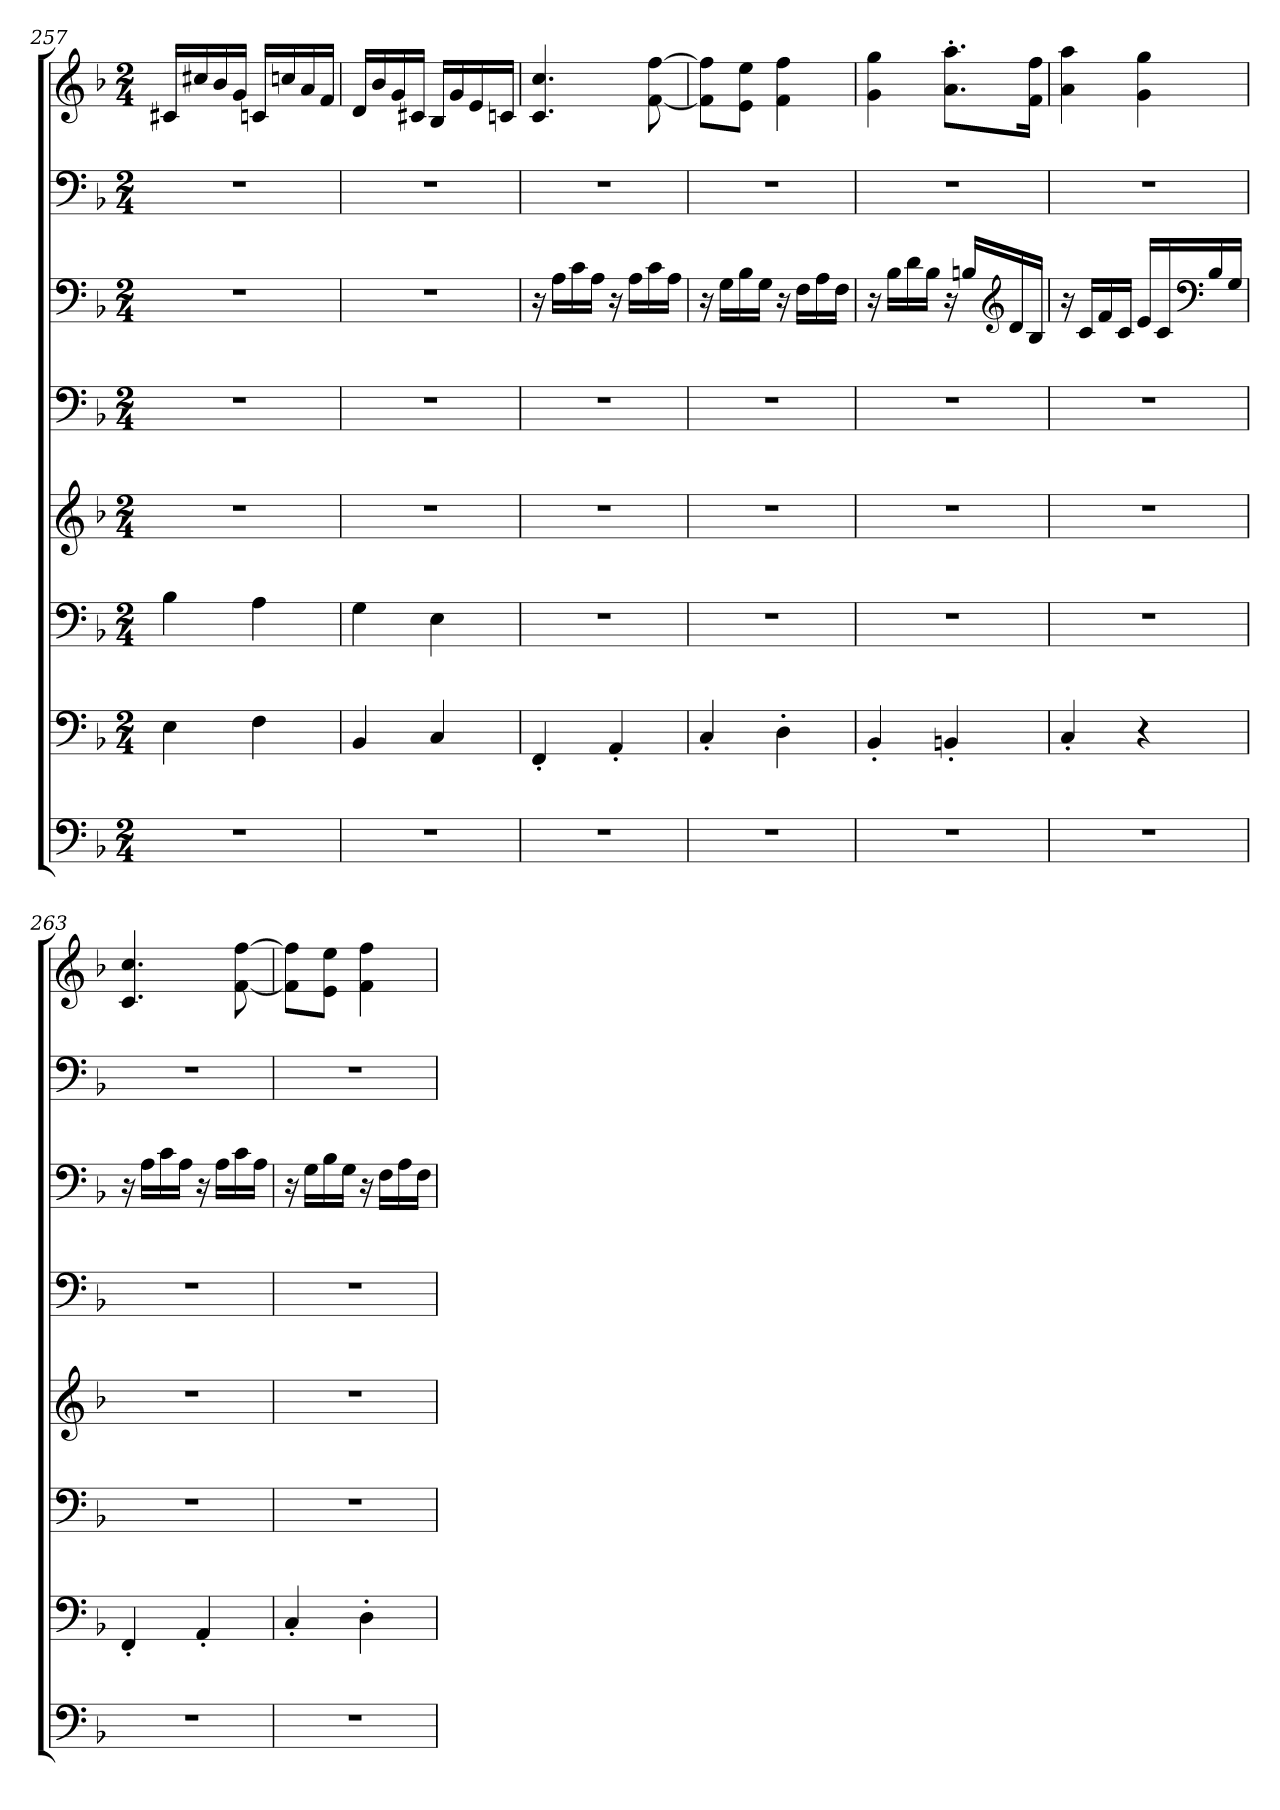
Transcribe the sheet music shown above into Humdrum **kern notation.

**kern	**kern	**kern	**kern	**kern	**kern	**kern	**kern
*part5	*part5	*part4	*part4	*part3	*part3	*part2	*part1
*staff8	*staff7	*staff6	*staff5	*staff4	*staff3	*staff2	*staff1
*clefF4	*clefF4	*clefF4	*clefG2	*clefF4	*clefF4	*clefF4	*clefG2
*k[b-]	*k[b-]	*k[b-]	*k[b-]	*k[b-]	*k[b-]	*k[b-]	*k[b-]
*M2/4	*M2/4	*M2/4	*M2/4	*M2/4	*M2/4	*M2/4	*M2/4
*MM96	*MM96	*MM96	*MM96	*MM96	*MM96	*MM96	*MM96
=257	=257	=257	=257	=257	=257	=257	=257
2r	4E\	4B-\	2r	2r	2r	2r	16c#X/LL
.	.	.	.	.	.	.	16cc#X/
.	.	.	.	.	.	.	16b-/
.	.	.	.	.	.	.	16g/JJ
.	4F\	4A\	.	.	.	.	16cn/LL
.	.	.	.	.	.	.	16ccn/
.	.	.	.	.	.	.	16a/
*	*	*	*	*	*	*	*MM94
.	.	.	.	.	.	.	16f/JJ
!!LO:PB:g=z
=258	=258	=258	=258	=258	=258	=258	=258
*	*	*	*	*	*	*	*MM96
2r	4BB-/	4G\	2r	2r	2r	2r	16d/LL
.	.	.	.	.	.	.	16b-/
.	.	.	.	.	.	.	16g/
*	*	*	*	*	*	*	*MM94
.	.	.	.	.	.	.	16c#X/JJ
.	4C/	4E\	.	.	.	.	16B-/LL
.	.	.	.	.	.	.	16g/
*	*	*	*	*	*	*	*MM91
.	.	.	.	.	.	.	16e/
*	*	*	*	*	*	*	*MM73
.	.	.	.	.	.	.	16cn/JJ
=259	=259	=259	=259	=259	=259	=259	=259
*	*	*	*	*	*	*	*MM96
2r	4FF'/	2r	2r	2r	16r	2r	4.c/ 4.cc/
.	.	.	.	.	16A\LL	.	.
.	.	.	.	.	16c\	.	.
.	.	.	.	.	16A\JJ	.	.
.	4AA'/	.	.	.	16r	.	.
.	.	.	.	.	16A\LL	.	.
.	.	.	.	.	16c\	.	[8f\ [8ff\
.	.	.	.	.	16A\JJ	.	.
=260	=260	=260	=260	=260	=260	=260	=260
2r	4C'/	2r	2r	2r	16r	2r	8f\] 8ff\]L
.	.	.	.	.	16G\LL	.	.
.	.	.	.	.	16B-\	.	8e\ 8ee\J
.	.	.	.	.	16G\JJ	.	.
.	4D'\	.	.	.	16r	.	4f\ 4ff\
.	.	.	.	.	16F\LL	.	.
.	.	.	.	.	16A\	.	.
.	.	.	.	.	16F\JJ	.	.
=261	=261	=261	=261	=261	=261	=261	=261
*	*	*	*	*	*	*	*MM96
2r	4BB-'/	2r	2r	2r	16r	2r	4g\ 4gg\
.	.	.	.	.	16B-\LL	.	.
.	.	.	.	.	16d\	.	.
.	.	.	.	.	16B-\JJ	.	.
.	4BBn'/	.	.	.	16r	.	8.a\' 8.aa\'L
.	.	.	.	.	16Bn/LL	.	.
*	*	*	*	*	*clefG2	*	*
.	.	.	.	.	16d/	.	.
.	.	.	.	.	16B/JJ	.	16f\ 16ff\Jk
!!LO:PB:g=z
=262	=262	=262	=262	=262	=262	=262	=262
2r	4C'/	2r	2r	2r	16r	2r	4a\ 4aa\
.	.	.	.	.	16c/LL	.	.
.	.	.	.	.	16f/	.	.
.	.	.	.	.	16c/JJ	.	.
.	4r	.	.	.	16e/LL	.	4g\ 4gg\
.	.	.	.	.	16c/	.	.
*	*	*	*	*	*clefF4	*	*
.	.	.	.	.	16B-/	.	.
.	.	.	.	.	16G/JJ	.	.
=263	=263	=263	=263	=263	=263	=263	=263
*	*	*	*	*	*	*	*MM96
2r	4FF'/	2r	2r	2r	16r	2r	4.c/ 4.cc/
.	.	.	.	.	16A\LL	.	.
.	.	.	.	.	16c\	.	.
.	.	.	.	.	16A\JJ	.	.
.	4AA'/	.	.	.	16r	.	.
.	.	.	.	.	16A\LL	.	.
.	.	.	.	.	16c\	.	[8f\ [8ff\
.	.	.	.	.	16A\JJ	.	.
=264	=264	=264	=264	=264	=264	=264	=264
2r	4C'/	2r	2r	2r	16r	2r	8f\] 8ff\]L
.	.	.	.	.	16G\LL	.	.
.	.	.	.	.	16B-\	.	8e\ 8ee\J
.	.	.	.	.	16G\JJ	.	.
.	4D'\	.	.	.	16r	.	4f\ 4ff\
.	.	.	.	.	16F\LL	.	.
.	.	.	.	.	16A\	.	.
.	.	.	.	.	16F\JJ	.	.
=	=	=	=	=	=	=	=
*-	*-	*-	*-	*-	*-	*-	*-
